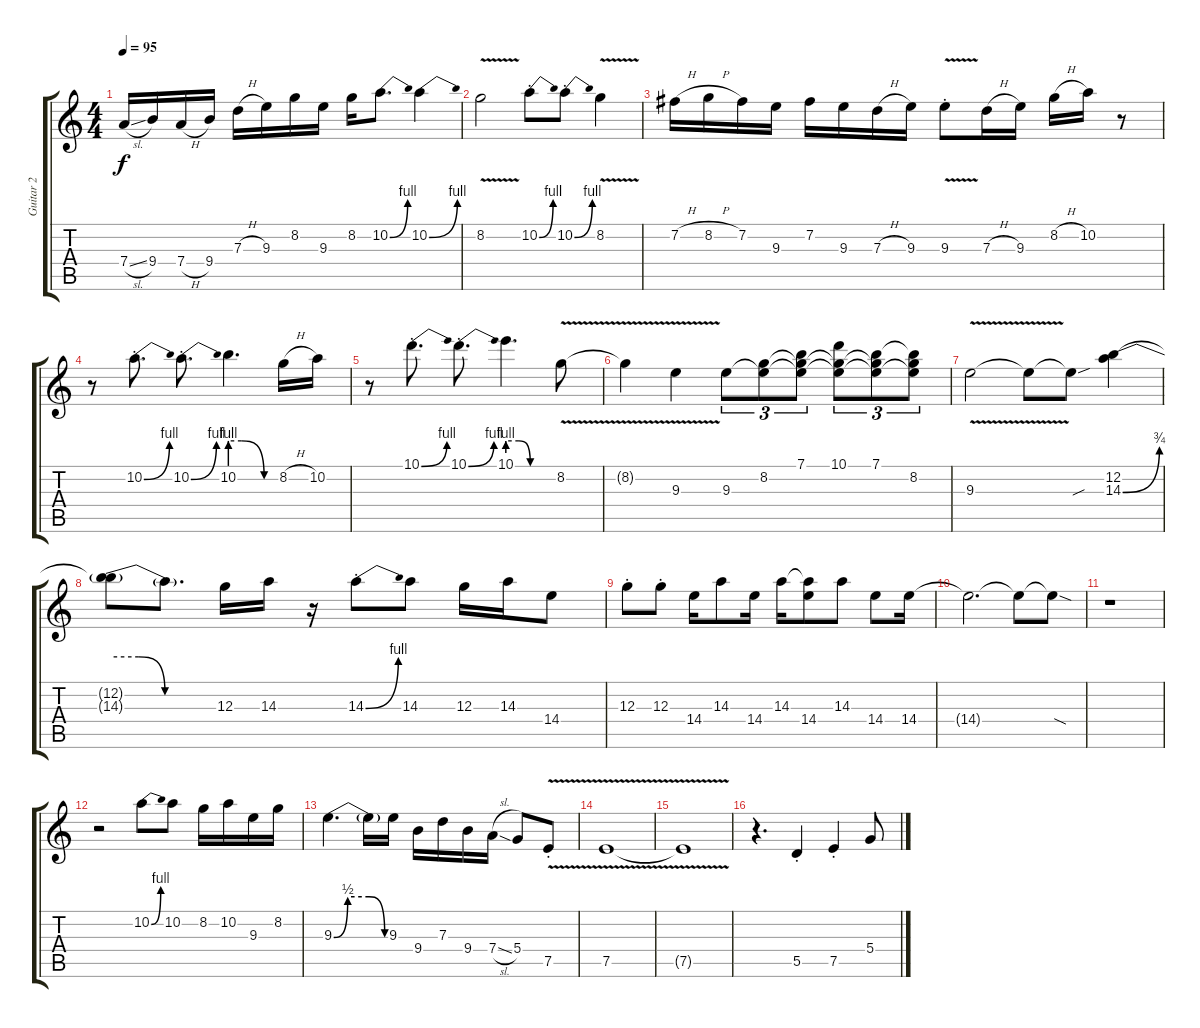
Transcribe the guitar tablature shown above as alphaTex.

\track ("Guitar 2" "Guitar 2") {instrument overdrivenguitar}
\staff {score tabs}
\tuning (E4 B3 G3 D3 A2 E2) {hide}
\ts (4 4)
\tempo 95
\clef g2
\ks c
7.4{sl}.16{dy f} 9.4.16 7.4{h}.16 9.4.16 7.3{h}.16 9.3.16 8.2.16 9.3.16 8.2.16 10.2{be (bend 0 0 60 4)}.8{d} 10.2{be (bend 0 0 60 4)}.4 |
8.2{v}.2 10.2{be (bend 0 0 60 4) st}.8 10.2{be (bend 0 0 60 4) st}.8 8.2{v}.4 |
7.2{h}.16 8.2{h}.16 7.2.16 9.3.16 7.2.16 9.3.16 7.3{h}.16 9.3.16 9.3{v st}.8 7.3{h}.16 9.3.16 8.2{h}.16 10.2.16 r.8 |
r.8 10.2{be (bend 0 0 60 4) st}.8{d} 10.2{be (bend 0 0 60 4) st}.8{d} 10.2{be (custom 0 4 15 4 45 0 60 0)}.4{d} 8.2{h}.16 10.2.16 |
r.8 10.1{be (bend 0 0 60 4) st}.8{d} 10.1{be (bend 0 0 60 4) st}.8{d} 10.1{be (custom 0 4 15 4 30 0 60 0)}.4{d} 8.2{v}.8 |
8.2{t}.4 9.3{v}.4 9.3.8{tu (3 2)} (8.2 9.3{t}).8{tu (3 2)} (7.1 8.2{t} 9.3{t}).8{tu (3 2)} (10.1 8.2{t} 9.3{t}).8{tu (3 2)} (7.1 8.2{t} 9.3{t}).8{tu (3 2)} (7.1{t} 8.2 9.3{t}).8{tu (3 2)} |
9.3{v}.2 9.3{t}.8 9.3{sou t}.8 (12.2 14.3{be (bend 0 0 60 3)}).4 |
(12.2{t} 14.3{be (custom 0 4 15 4 30 0 60 0) t}).8 14.3{t}.8{d} 12.3.16 14.3.16 r.16 14.3{be (bend 0 0 60 4) st}.8 14.3.8 12.3.16 14.3.16 14.4.8 |
12.3{st}.8 12.3{st}.8 14.4.16 14.3.8 14.4.16 14.3.16 (14.3{t} 14.4).8 14.3.8 14.4.8 14.4.16 |
14.4{t}.2{d} 14.4{t}.8 14.4{sod t}.8 |
r.1 |
r.2 10.2{be (bend 0 0 60 4)}.8 10.2.8 8.2.16 10.2.16 9.3.16 8.2.16 |
9.3{be (custom 0 0 15 2 38 2 55 0 60 0)}.4{d} 9.3{t}.16 9.3.16 9.4.16 7.3.16 9.4.16 7.4{sl}.16 5.4.8 7.5{v st}.8 |
7.5{v}.1 |
7.5{t}.1 |
r.4{d} 5.5{st}.4 7.5{st}.4 5.4.8
